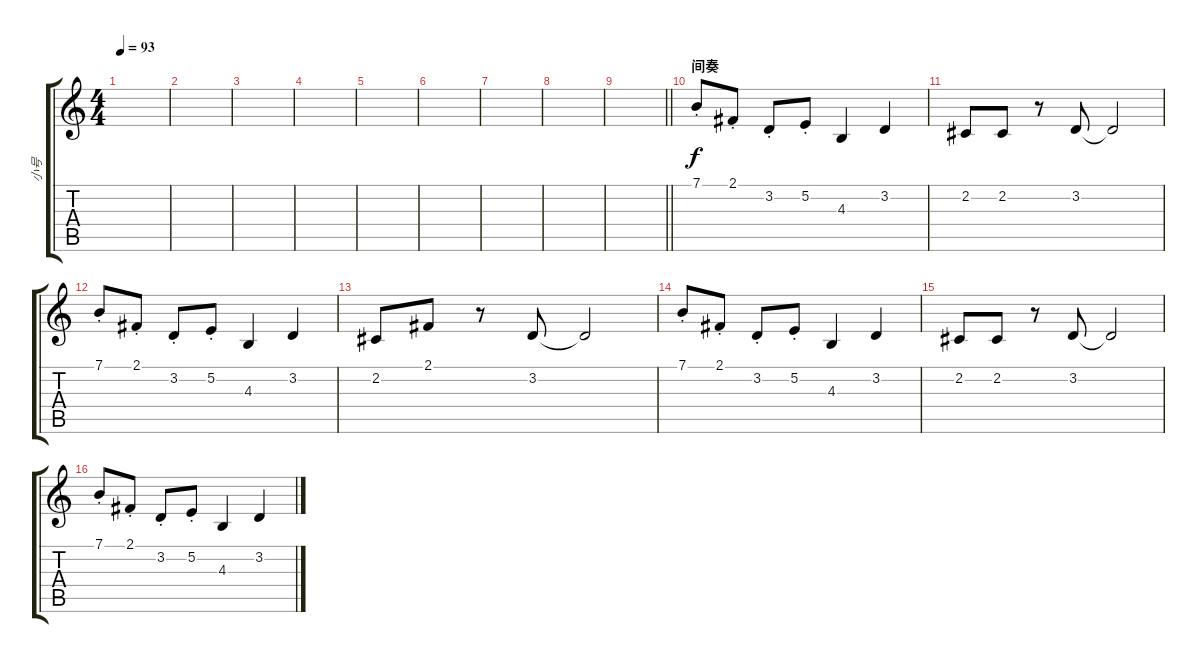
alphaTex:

\track ("小号" "小号") {instrument trumpet}
\staff {score tabs}
\tuning (E4 B3 G3 D3 A2 E2) {hide}
\ts (4 4)
\tempo 93
\clef g2
\ks c
|
|
|
|
|
|
|
|
\barLineRight lightlight
|
\section ("" "间奏")
7.1{st}.8 2.1{st}.8 3.2{st}.8 5.2{st}.8 4.3.4 3.2.4 |
2.2.8 2.2.8 r.8 3.2.8 3.2{t}.2 |
7.1{st}.8 2.1{st}.8 3.2{st}.8 5.2{st}.8 4.3.4 3.2.4 |
2.2.8 2.1.8 r.8 3.2.8 3.2{t}.2 |
7.1{st}.8 2.1{st}.8 3.2{st}.8 5.2{st}.8 4.3.4 3.2.4 |
2.2.8 2.2.8 r.8 3.2.8 3.2{t}.2 |
7.1{st}.8 2.1{st}.8 3.2{st}.8 5.2{st}.8 4.3.4 3.2.4
